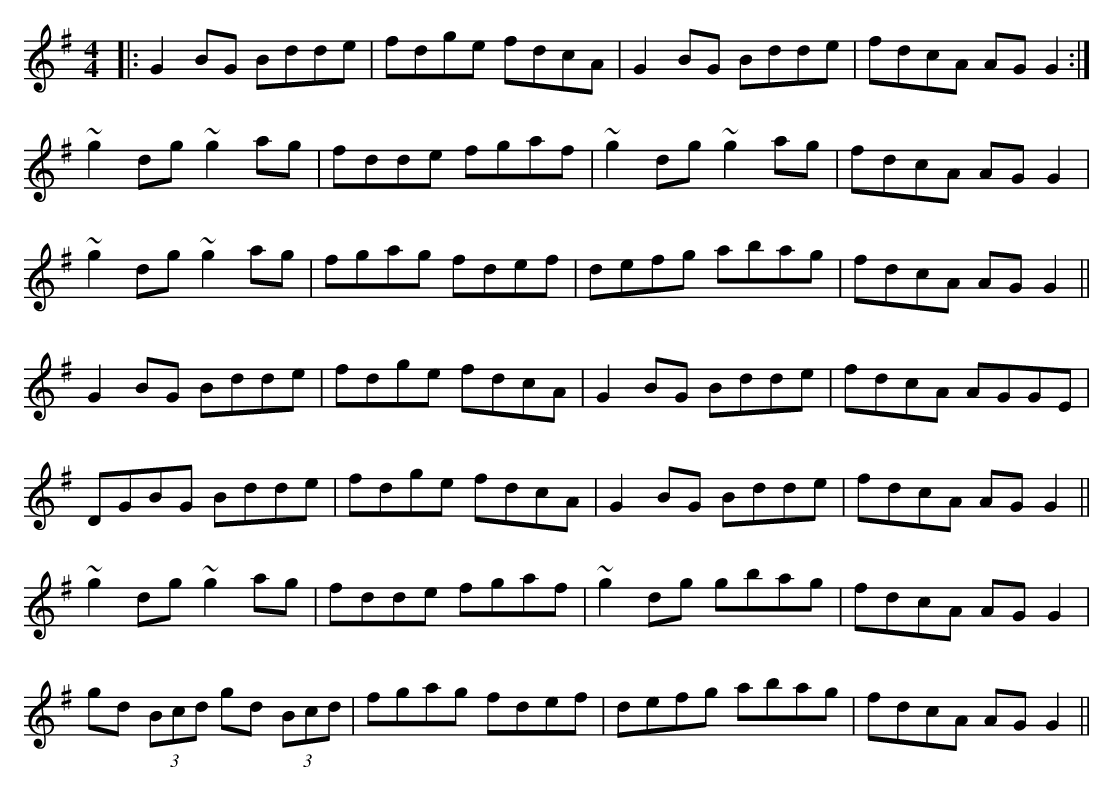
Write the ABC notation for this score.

X:1
M:4/4
K:G
|:G2BG Bdde|fdge fdcA|G2BG Bdde|fdcA AGG2:|
~g2dg ~g2ag|fdde fgaf|~g2dg ~g2ag|fdcA AGG2|
~g2dg ~g2ag|fgag fdef|defg abag|fdcA AGG2||
G2BG Bdde|fdge fdcA|G2BG Bdde|fdcA AGGE|
DGBG Bdde|fdge fdcA|G2BG Bdde|fdcA AGG2||
~g2dg ~g2ag|fdde fgaf|~g2dg gbag|fdcA AGG2|
gd (3Bcd gd (3Bcd|fgag fdef|defg abag|fdcA AGG2||
